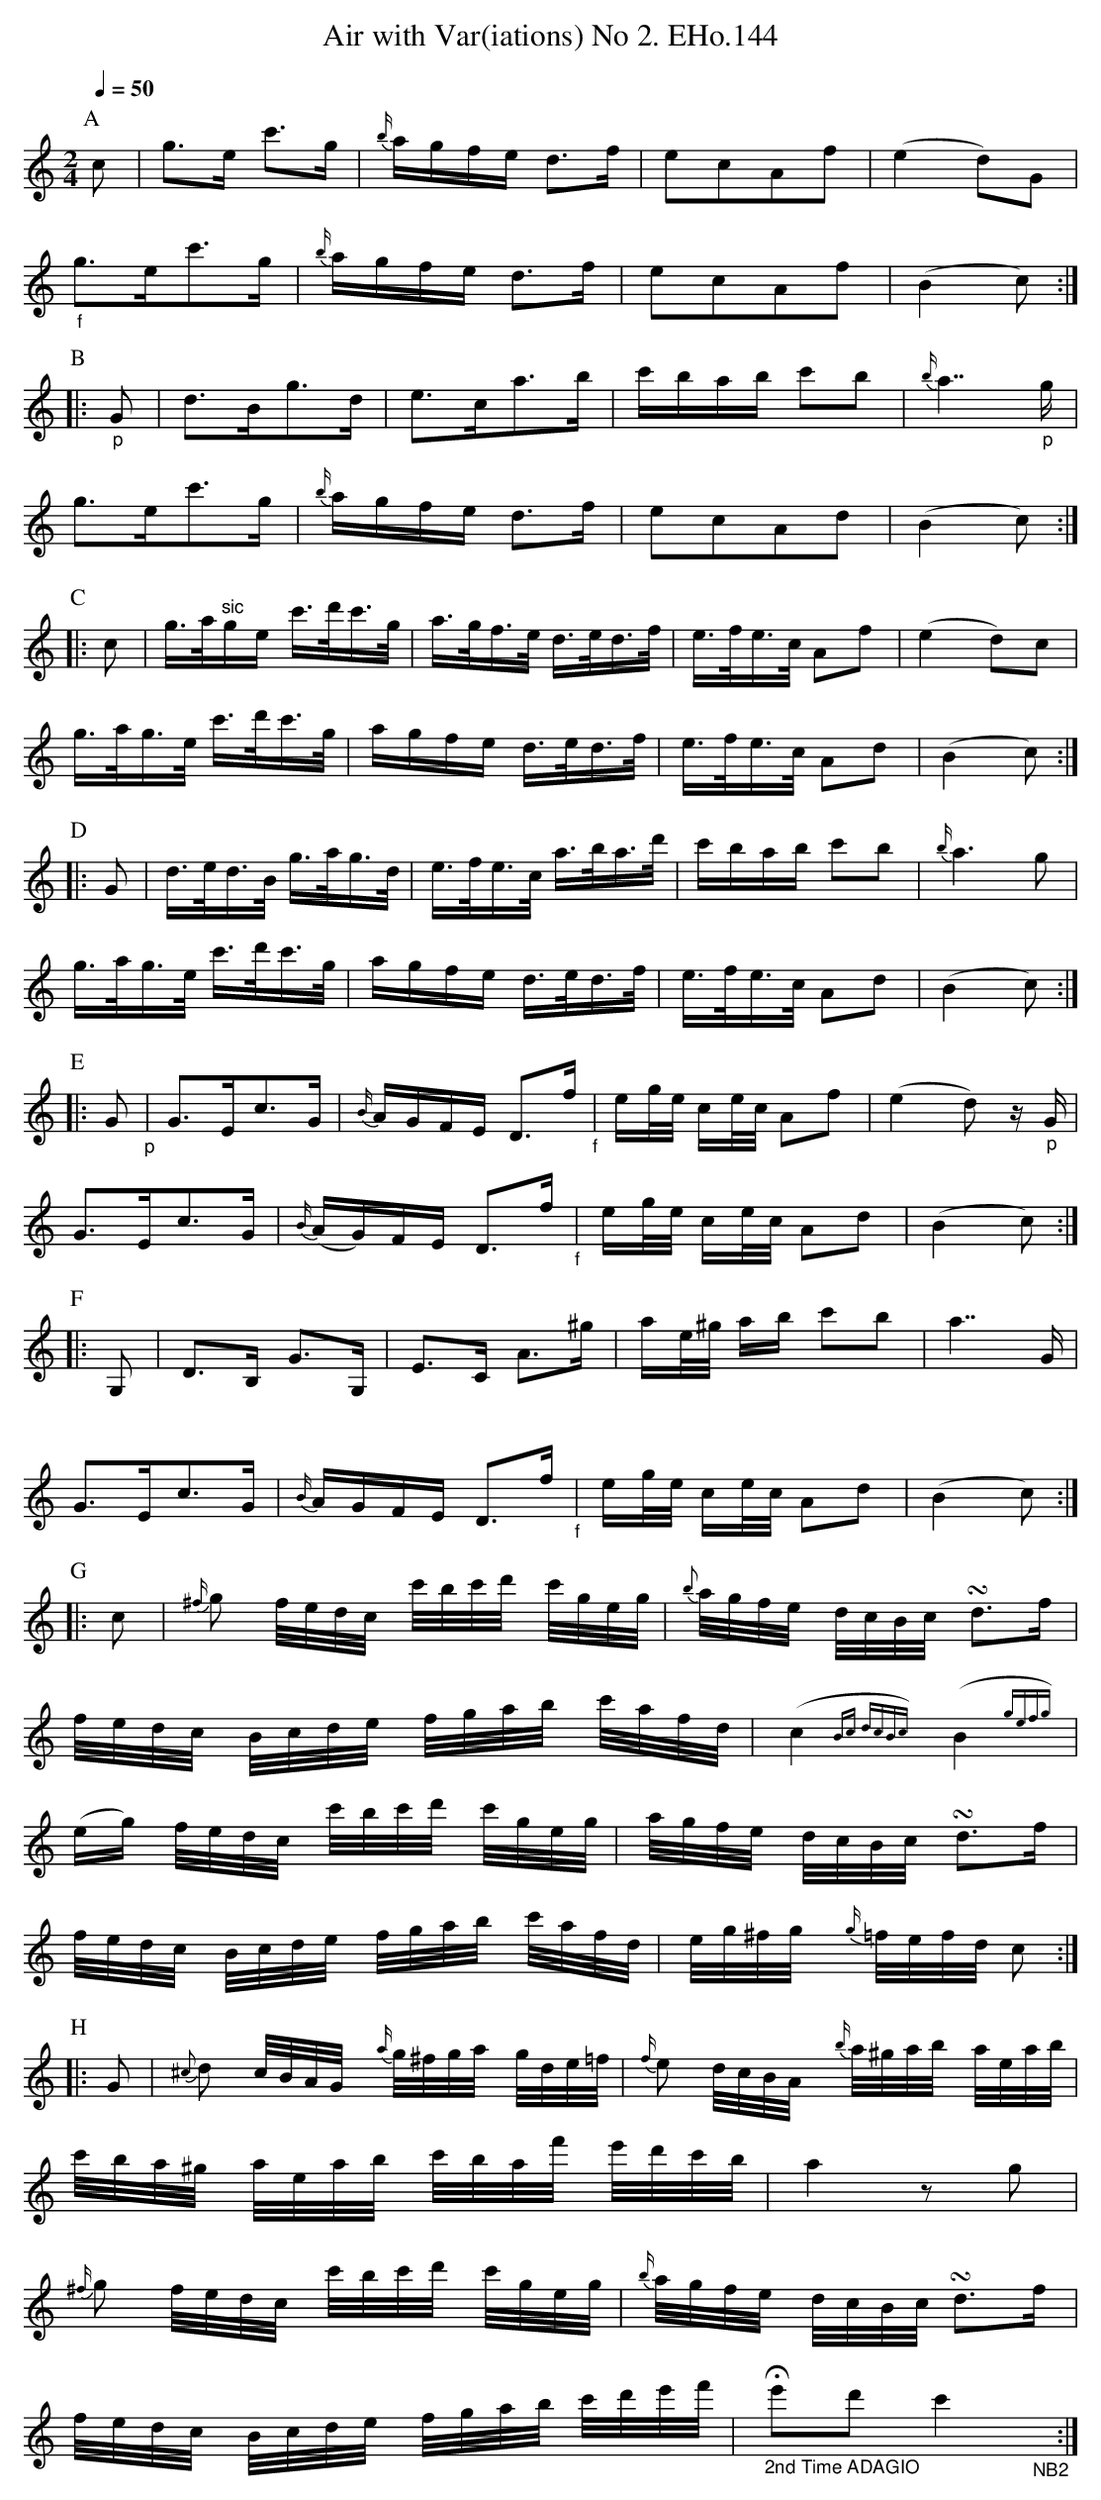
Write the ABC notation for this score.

X:1
T:Air with Var(iations) No 2. EHo.144
M:2/4
L:1/8
Q:1/4=50
K:C
P:A
c | g>e c'>g | {b/}a/g/f/e/ d>f | ecAf | (e2d)G |
"_f"g>ec'>g | {b/}a/g/f/e/ d>f | ecAf | (B2c) :|
P:B
|: "_p"G | d>Bg>d | e>ca>b | c'/b/a/b/ c'b | {b/}a7/"_p"g/ |
g>ec'>g | {b/}a/g/f/e/ d>f | ecAd | (B2c) :|
P:C
|: c| g/>a/"sic"g/e/  c'/>d'/c'/>g/ | a/>g/f/>e/ d/>e/d/>f/ | e/>f/e/>c/ Af | (e2d)c |
g/>a/g/>e/ c'/>d'/c'/>g/ | a/g/f/e/ d/>e/d/>f/ | e/>f/e/>c/ Ad | (B2c) :|
P:D
|: G | d/>e/d/>B/ g/>a/g/>d/ | e/>f/e/>c/ a/>b/a/>d'/ | c'/b/a/b/ c'b | {b/}a3g |
g/>a/g/>e/ c'/>d'/c'/>g/ | a/g/f/e/ d/>e/d/>f/ | e/>f/e/>c/ Ad | (B2c) :|
P:E
|: G"_p" | G>Ec>G | {B/}A/G/F/E/ D>f"_f" | e/g//e// c/e//c// Af | (e2d) z/"_p"G/ |
G>Ec>G | {B/}(A/G/)F/E/ D>f"_f" | e/g//e// c/e//c// Ad | (B2c) :|
P:F
|: G, | D>B, G>G, | E>C A>^g | a/e//^g// a/b/ c'b | a7/G/ |
G>Ec>G | {B/}A/G/F/E/ D>f"_f" | e/g//e// c/e//c// Ad | (B2c) :|
P:G
|: c | {^f/}g f//e//d//c//y c'//b//c'//d'// yc'//g//e//g// | {b}a//g//f//e//y d//c//B//c//y !turn!d>f |
f//e//d//c//y B//c//d//e//y f//g//a//b//y c'//a//f//d// | (c2{Bc dcBc}) yy(B2{gefg}) |
(e/g/) f//e//d//c//y c'//b//c'//d'//y c'//g//e//g// | a//g//f//e//y d//c//B//c//y !turn!d>f |
f//e//d//c//y B//c//d//e//y f//g//a//b//y c'//a//f//d// | e//g//^f//g//y {g/}=f//e//f//d// c :|
P:H
|: G | {^c}d c//B//A//G//y {a/}g//^f//g//a//y g//d//e//=f// |\
{f/}e d//c//B//A//y {b/}a//^g//a//b// ya//e//a//b// |
c'//b//a//^g//y a//e//a//b//y c'//b//a//f'//y e'//d'//c'//b// | a2zg |
{^f/}g f//e//d//c//y c'//b//c'//d'//y c'//g//e//g// | {b/}a//g//f//e//y d//c//B//c// !turn!d>f |
f//e//d//c//y B//c//d//e//y f//g//a//b// c'//d'//e'//f'// |\
"_2nd Time ADAGIO" !fermata!e'd' c'2"_NB2"y:|
